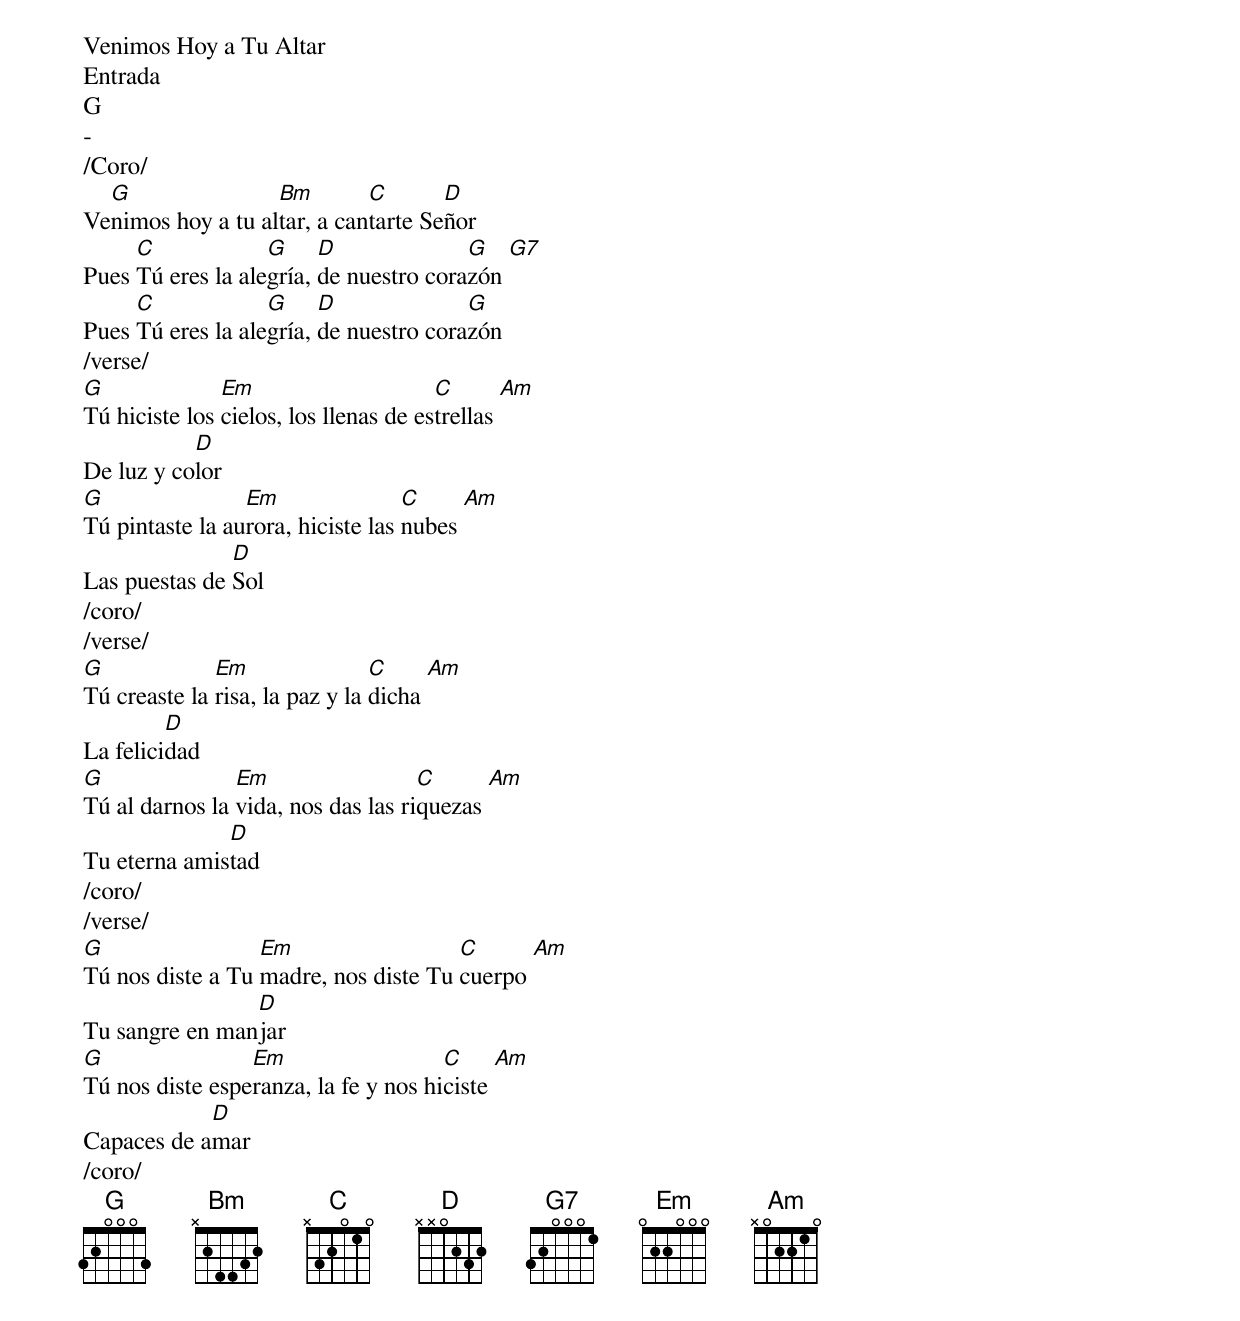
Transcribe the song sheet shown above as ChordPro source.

Venimos Hoy a Tu Altar
Entrada
G
-
/Coro/
Ve[G]nimos hoy a tu al[Bm]tar, a can[C]tarte Se[D]ñor
Pues [C]Tú eres la ale[G]gría, [D]de nuestro cora[G]zón [G7]
Pues [C]Tú eres la ale[G]gría, [D]de nuestro cora[G]zón
/verse/
[G]Tú hiciste los [Em]cielos, los llenas de es[C]trellas [Am]
De luz y co[D]lor
[G]Tú pintaste la au[Em]rora, hiciste las [C]nubes [Am]
Las puestas de [D]Sol
/coro/
/verse/
[G]Tú creaste la [Em]risa, la paz y la [C]dicha [Am]
La felici[D]dad
[G]Tú al darnos la [Em]vida, nos das las ri[C]quezas [Am]
Tu eterna amis[D]tad
/coro/
/verse/
[G]Tú nos diste a Tu [Em]madre, nos diste Tu [C]cuerpo [Am]
Tu sangre en man[D]jar
[G]Tú nos diste espe[Em]ranza, la fe y nos hi[C]ciste [Am]
Capaces de a[D]mar
/coro/
